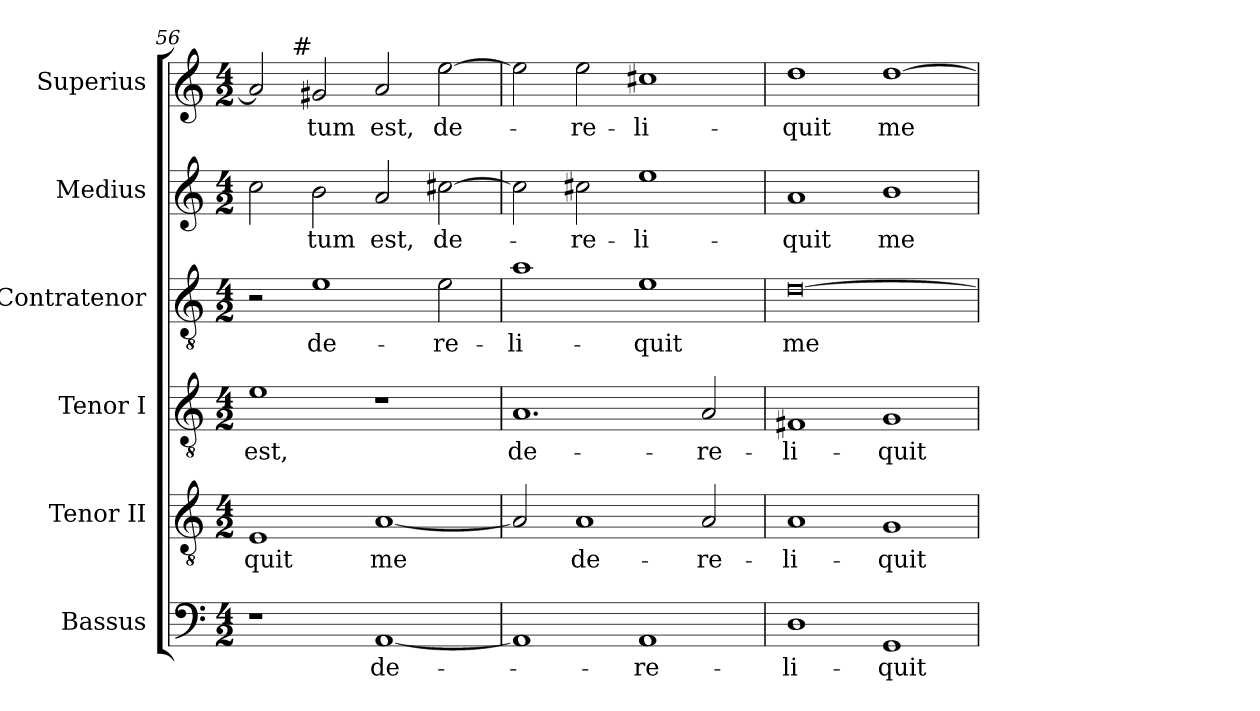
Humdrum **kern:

**kern	**text	**kern	**text	**kern	**text	**kern	**text	**kern	**text	**kern	**text
*part6	*part6	*part5	*part5	*part4	*part4	*part3	*part3	*part2	*part2	*part1	*part1
*staff6	*staff6	*staff5	*staff5	*staff4	*staff4	*staff3	*staff3	*staff2	*staff2	*staff1	*staff1
*I"Bassus	*	*I"Tenor II	*	*I"Tenor I	*	*I"Contratenor	*	*I"Medius	*	*I"Superius	*
*I'B.	*	*I'T. II	*	*I'T. I	*	*I'Ct.	*	*I'M.	*	*I'S.	*
*clefF4	*	*clefGv2	*	*clefGv2	*	*clefGv2	*	*clefG2	*	*clefG2	*
*	*	*ITrd7c12	*	*ITrd7c12	*	*ITrd7c12	*	*	*	*	*
*k[]	*	*k[]	*	*k[]	*	*k[]	*	*k[]	*	*k[]	*
*C:	*	*C:	*	*C:	*	*C:	*	*C:	*	*C:	*
*M4/2	*	*M4/2	*	*M4/2	*	*M4/2	*	*M4/2	*	*M4/2	*
=56	=56	=56	=56	=56	=56	=56	=56	=56	=56	=56	=56
!	!	!	!LO:LY:b:color=#000000	!	!	!	!	!	!	!	!
!	!	!	!	!	!LO:LY:b:color=#000000	!	!	!	!	!	!
1r	.	1EEi	-quit	1Ei	est,	2r	.	2cci\	.	2ai/]	.
!	!	!	!	!	!	!	!LO:LY:b:color=#000000	!	!	!	!
!	!	!	!	!	!	!	!	!	!LO:LY:b:color=#000000	!	!
!	!	!	!	!	!	!	!	!	!	!LO:TX:a:rj:t=#	!
!	!	!	!	!	!	!	!	!	!	!	!LO:LY:b:color=#000000
.	.	.	.	.	.	1Ei	de-	2bi\	-tum	2g#i/	-tum
!	!LO:LY:b:color=#000000	!	!	!	!	!	!	!	!	!	!
!	!	!	!LO:LY:b:color=#000000	!	!	!	!	!	!	!	!
!	!	!	!	!	!	!	!	!	!LO:LY:b:color=#000000	!	!
!	!	!	!	!	!	!	!	!	!	!	!LO:LY:b:color=#000000
[<1AAi	de-	[<1AAi	me	1r	.	.	.	2ai/	est,	2ai/	est,
!	!	!	!	!	!	!	!LO:LY:b:color=#000000	!	!	!	!
!	!	!	!	!	!	!	!	!	!LO:LY:b:color=#000000	!	!
!	!	!	!	!	!	!	!	!	!	!	!LO:LY:b:color=#000000
.	.	.	.	.	.	2Ei\	-re-	[>2cc#Xi\	de-	[>2eei\	de-
!!LO:PB:g=z
=57	=57	=57	=57	=57	=57	=57	=57	=57	=57	=57	=57
!	!	!	!	!	!LO:LY:b:color=#000000	!	!	!	!	!	!
!	!	!	!	!	!	!	!LO:LY:b:color=#000000	!	!	!	!
1AAi]	.	2AAi/]	.	1.AAi	de-	1Ai	-li-	2cc#i\]	.	2eei\]	.
!	!	!	!LO:LY:b:color=#000000	!	!	!	!	!	!	!	!
!	!	!	!	!	!	!	!	!	!LO:LY:b:color=#000000	!	!
!	!	!	!	!	!	!	!	!	!	!	!LO:LY:b:color=#000000
.	.	1AAi	de-	.	.	.	.	2cc#Xi\	-re-	2eei\	-re-
!	!LO:LY:b:color=#000000	!	!	!	!	!	!	!	!	!	!
!	!	!	!	!	!	!	!LO:LY:b:color=#000000	!	!	!	!
!	!	!	!	!	!	!	!	!	!LO:LY:b:color=#000000	!	!
!	!	!	!	!	!	!	!	!	!	!	!LO:LY:b:color=#000000
1AAi	-re-	.	.	.	.	1Ei	-quit	1eei	-li-	1cc#Xi	-li-
!	!	!	!LO:LY:b:color=#000000	!	!	!	!	!	!	!	!
!	!	!	!	!	!LO:LY:b:color=#000000	!	!	!	!	!	!
.	.	2AAi/	-re-	2AAi/	-re-	.	.	.	.	.	.
=58	=58	=58	=58	=58	=58	=58	=58	=58	=58	=58	=58
!	!LO:LY:b:color=#000000	!	!	!	!	!	!	!	!	!	!
!	!	!	!LO:LY:b:color=#000000	!	!	!	!	!	!	!	!
!	!	!	!	!	!LO:LY:b:color=#000000	!	!	!	!	!	!
!	!	!	!	!	!	!	!LO:LY:b:color=#000000	!	!	!	!
!	!	!	!	!	!	!	!	!	!LO:LY:b:color=#000000	!	!
!	!	!	!	!	!	!	!	!	!	!	!LO:LY:b:color=#000000
1Di	-li-	1AAi	-li-	1FF#Xi	-li-	[>0Di	me	1ai	-quit	1ddi	-quit
!	!LO:LY:b:color=#000000	!	!	!	!	!	!	!	!	!	!
!	!	!	!LO:LY:b:color=#000000	!	!	!	!	!	!	!	!
!	!	!	!	!	!LO:LY:b:color=#000000	!	!	!	!	!	!
!	!	!	!	!	!	!	!	!	!LO:LY:b:color=#000000	!	!
!	!	!	!	!	!	!	!	!	!	!	!LO:LY:b:color=#000000
1GGi	-quit	1GGi	-quit	1GGi	-quit	.	.	1bi	me	[>1ddi	me
=	=	=	=	=	=	=	=	=	=	=	=
*-	*-	*-	*-	*-	*-	*-	*-	*-	*-	*-	*-
